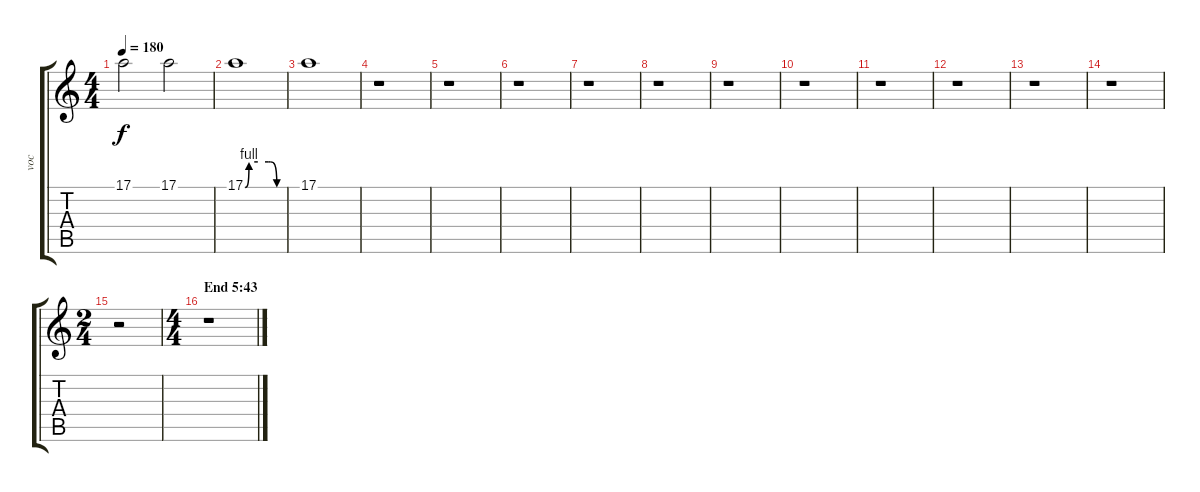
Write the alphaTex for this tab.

\track ("voc" "voc") {instrument recorder}
\staff {score tabs}
\tuning (E4 B3 G3 D3 A2 E2) {hide}
\ts (4 4)
\tempo 180
\clef g2
\ks c
17.1{t}.2{dy f} 17.1.2 |
17.1{be (custom 0 0 6 4 20 4 37 4 40 4 50 0 55 0 60 0)}.1 |
17.1.1 |
r.1 |
r.1 |
r.1 |
r.1 |
r.1 |
r.1 |
r.1 |
r.1 |
r.1 |
r.1 |
r.1 |
\ts (2 4)
r.2 |
\ts (4 4)
\section ("" "End 5:43")
r.1
